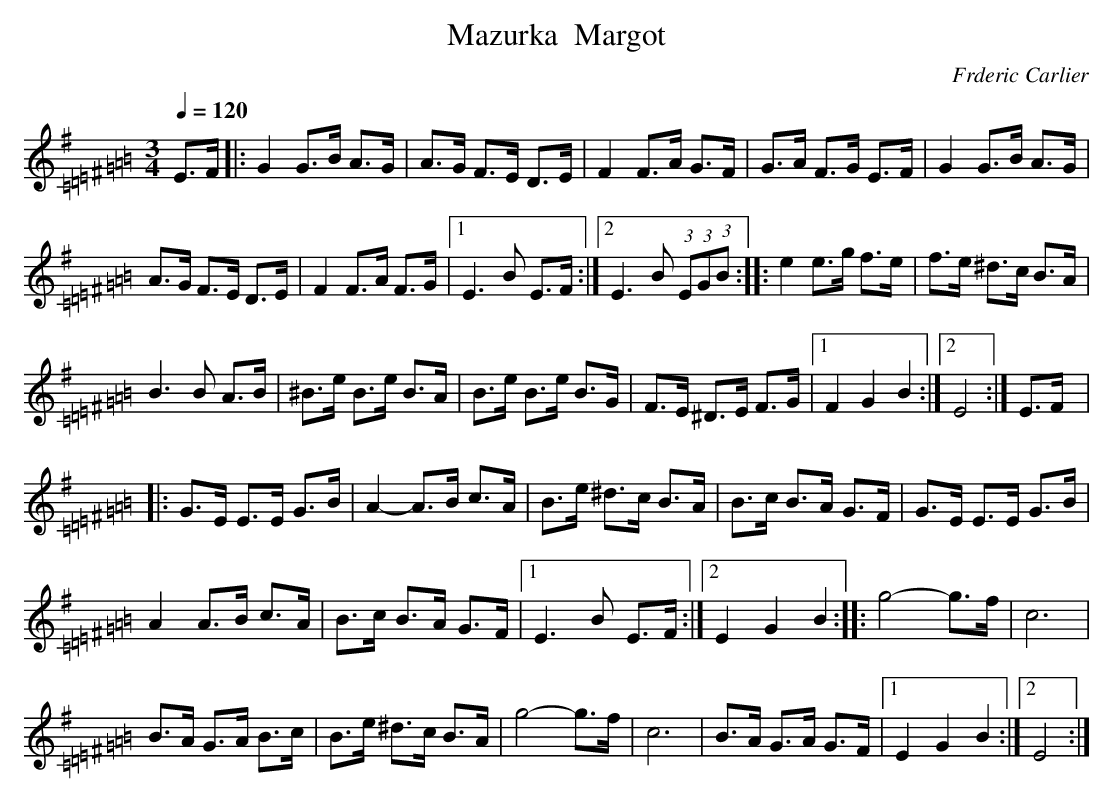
X:1     %Music
T:Mazurka  Margot     %Tune name
C:Frderic Carlier     %Tune composer
Q:1/4=120     %Tempo
V:1     %
     %!STAVE 0 '' @
     %!INSTR 'Piano 1' 0 0 @
M:3/4     %Meter
L:1/8     %
K:G =C =D =E ^F =G =A =B
E3/2F/ |:G2 G3/2B/ A3/2G/ |A3/2G/ F3/2E/ D3/2E/ |F2 F3/2A/ G3/2F/ |G3/2A/ F3/2G/ E3/2F/ |G2 G3/2B/ A3/2G/ |
A3/2G/ F3/2E/ D3/2E/ |F2 F3/2A/ F3/2G/ |[1E3 B E3/2F/ :|[2E3 B (3:2:1E(3:2:1G(3:2:1B ::e2 e3/2g/ f3/2e/ |f3/2e/ ^d3/2c/ B3/2A/ |
B3 B A3/2B/ |^B3/2e/ B3/2e/ B3/2A/ |B3/2e/ B3/2e/ B3/2G/ |F3/2E/ ^D3/2E/ F3/2G/ |[1F2 G2 B2 :|[2E4 :|E3/2F/ |:
G3/2E/ E3/2E/ G3/2B/ |A2-A3/2B/ c3/2A/ |B3/2e/ ^d3/2c/ B3/2A/ |B3/2c/ B3/2A/ G3/2F/ |G3/2E/ E3/2E/ G3/2B/ |
A2 A3/2B/ c3/2A/ |B3/2c/ B3/2A/ G3/2F/ |[1E3 B E3/2F/ :|[2E2 G2 B2 ::g4-g3/2f/ |c6 |
B3/2A/ G3/2A/ B3/2c/ |B3/2e/ ^d3/2c/ B3/2A/ |g4-g3/2f/ |c6 |B3/2A/ G3/2A/ G3/2F/ |[1E2 G2 B2 :|[2E4 :|
     %End of file
